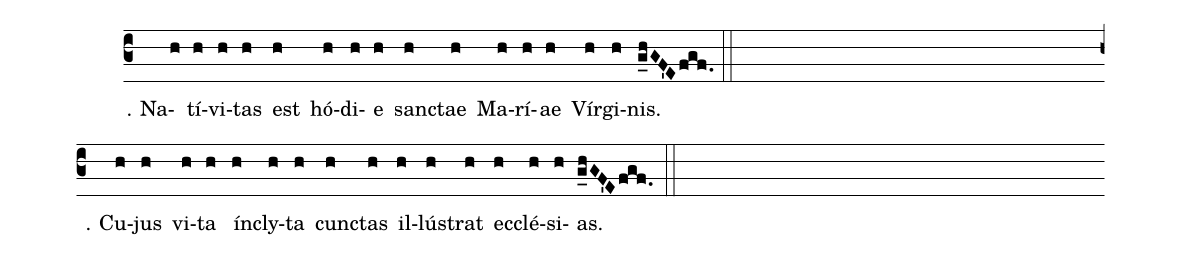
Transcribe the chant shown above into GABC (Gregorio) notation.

%%
(c3)
℣. Na( h)tí(h)vi(h)tas(h) est(h) hó(h)di(h)e(h)
sanc(h)tae(h) Ma(h)rí(h)ae(h) Vír(h)gi(h)nis.(g_hGF'Efgf.) (::) (Z)
℟. Cu(h)jus(h) vi(h)ta(h) ín(h)cly(h)ta(h)
cun(h)ctas(h) il(h)lú(h)strat(h) ec(h)clé(h)si(h)as.(g_hGF'Efgf.) (::)
